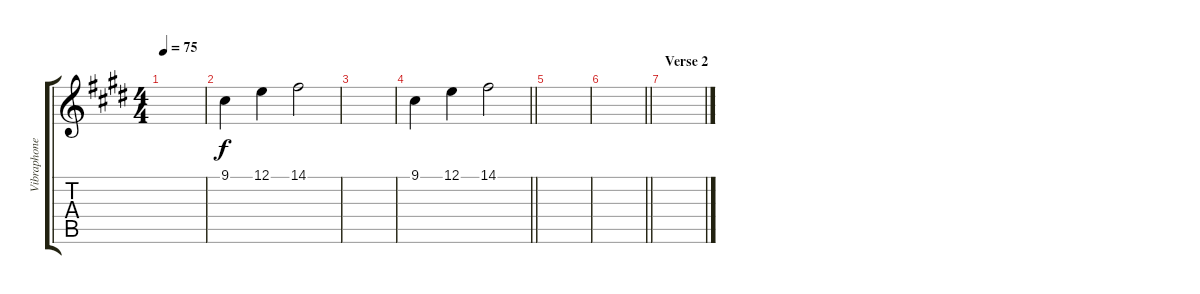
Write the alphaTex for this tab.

\track ("Vibraphone" "Vibraphone") {instrument vibraphone}
\staff {score tabs}
\tuning (E4 B3 G3 D3 A2 E2) {hide}
\ts (4 4)
\tempo 75
\clef g2
\ks e
|
9.1.4 12.1.4 14.1.2 |
|
\barLineRight lightlight
9.1.4 12.1.4 14.1.2 |
|
\barLineRight lightlight
|
\section ("" "Verse 2")
